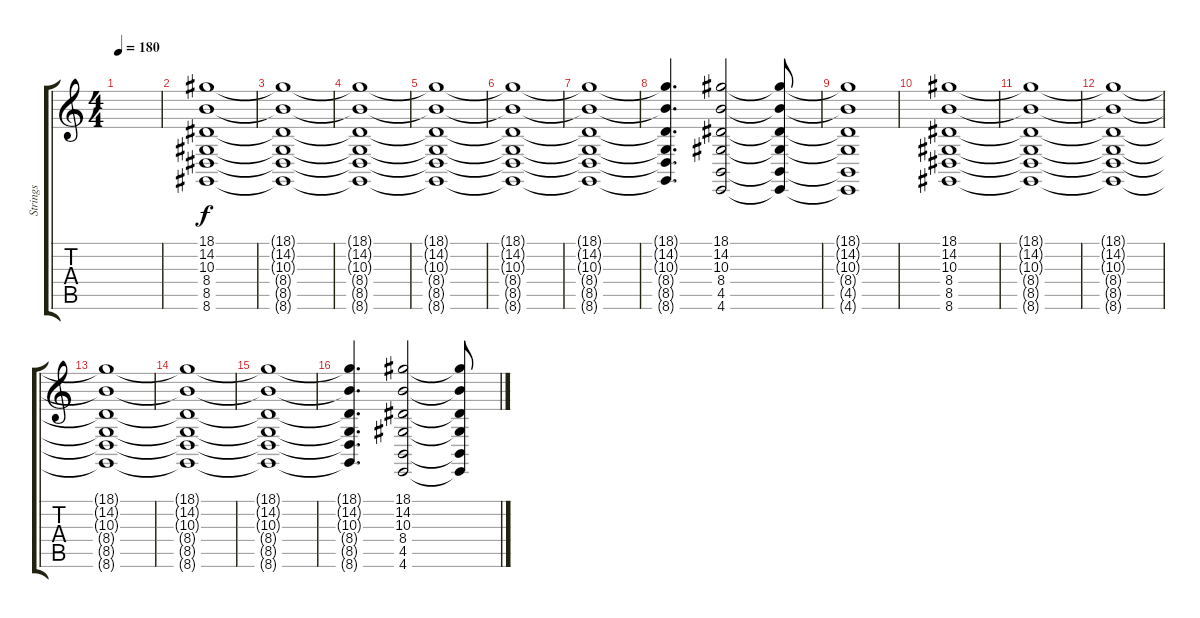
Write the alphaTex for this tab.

\track ("Strings" "Strings") {instrument stringensemble1}
\staff {score tabs}
\tuning (D4 A3 F3 C3 G2 C2) {hide}
\ts (4 4)
\tempo 180
\clef g2
\ks c
|
(18.1 14.2 10.3 8.4 8.5 8.6).1{instrument pad2warm} |
(18.1{t} 14.2{t} 10.3{t} 8.4{t} 8.5{t} 8.6{t}).1 |
(18.1{t} 14.2{t} 10.3{t} 8.4{t} 8.5{t} 8.6{t}).1 |
(18.1{t} 14.2{t} 10.3{t} 8.4{t} 8.5{t} 8.6{t}).1 |
(18.1{t} 14.2{t} 10.3{t} 8.4{t} 8.5{t} 8.6{t}).1 |
(18.1{t} 14.2{t} 10.3{t} 8.4{t} 8.5{t} 8.6{t}).1 |
(18.1{t} 14.2{t} 10.3{t} 8.4{t} 8.5{t} 8.6{t}).4{d} (18.1 14.2 10.3 8.4 4.5 4.6).2 (18.1{t} 14.2{t} 10.3{t} 8.4{t} 4.5{t} 4.6{t}).8 |
(18.1{t} 14.2{t} 10.3{t} 8.4{t} 4.5{t} 4.6{t}).1 |
(18.1 14.2 10.3 8.4 8.5 8.6).1 |
(18.1{t} 14.2{t} 10.3{t} 8.4{t} 8.5{t} 8.6{t}).1 |
(18.1{t} 14.2{t} 10.3{t} 8.4{t} 8.5{t} 8.6{t}).1 |
(18.1{t} 14.2{t} 10.3{t} 8.4{t} 8.5{t} 8.6{t}).1 |
(18.1{t} 14.2{t} 10.3{t} 8.4{t} 8.5{t} 8.6{t}).1 |
(18.1{t} 14.2{t} 10.3{t} 8.4{t} 8.5{t} 8.6{t}).1 |
(18.1{t} 14.2{t} 10.3{t} 8.4{t} 8.5{t} 8.6{t}).4{d} (18.1 14.2 10.3 8.4 4.5 4.6).2 (18.1{t} 14.2{t} 10.3{t} 8.4{t} 4.5{t} 4.6{t}).8
